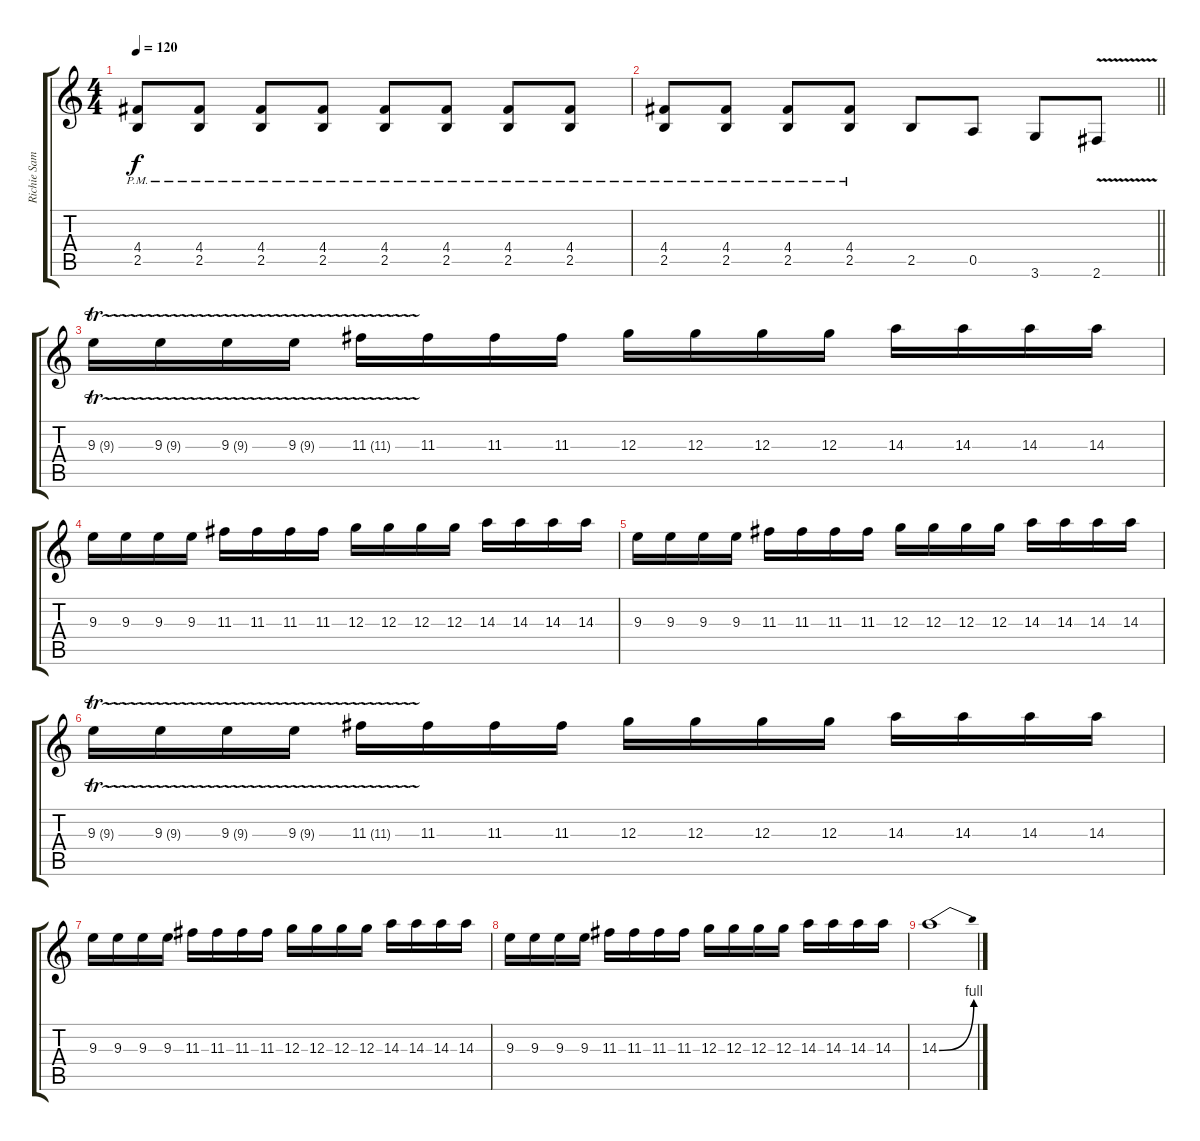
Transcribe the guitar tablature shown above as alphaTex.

\track ("Richie Sambora (Lead Guitar)" "Richie Sam") {instrument overdrivenguitar}
\staff {score tabs}
\tuning (E4 B3 G3 D3 A2 E2) {hide}
\ts (4 4)
\tempo 120
\clef g2
\ks c
(4.4{pm} 2.5{pm}).8{dy f} (4.4{pm} 2.5{pm}).8 (4.4{pm} 2.5{pm}).8 (4.4{pm} 2.5{pm}).8 (4.4{pm} 2.5{pm}).8 (4.4{pm} 2.5{pm}).8 (4.4{pm} 2.5{pm}).8 (4.4{pm} 2.5{pm}).8 |
\barLineRight lightlight
(4.4{pm} 2.5{pm}).8 (4.4{pm} 2.5{pm}).8 (4.4{pm} 2.5{pm}).8 (4.4{pm} 2.5{pm}).8 2.5.8 0.5.8 3.6.8 2.6{v}.8 |
9.3{tr (9 32)}.16{volume 12 instrument overdrivenguitar} 9.3{tr (9 32)}.16 9.3{tr (9 32)}.16 9.3{tr (9 32)}.16 11.3{tr (11 32)}.16 11.3.16 11.3.16 11.3.16 12.3.16 12.3.16 12.3.16 12.3.16 14.3.16 14.3.16 14.3.16 14.3.16 |
9.3.16{volume 9} 9.3.16 9.3.16 9.3.16 11.3.16 11.3.16 11.3.16 11.3.16 12.3.16 12.3.16 12.3.16 12.3.16 14.3.16 14.3.16 14.3.16 14.3.16 |
9.3.16{volume 7} 9.3.16 9.3.16 9.3.16 11.3.16 11.3.16 11.3.16 11.3.16 12.3.16 12.3.16 12.3.16 12.3.16 14.3.16 14.3.16 14.3.16 14.3.16 |
9.3{tr (9 32)}.16{volume 3 instrument overdrivenguitar} 9.3{tr (9 32)}.16 9.3{tr (9 32)}.16 9.3{tr (9 32)}.16 11.3{tr (11 32)}.16 11.3.16 11.3.16 11.3.16 12.3.16 12.3.16 12.3.16 12.3.16 14.3.16 14.3.16 14.3.16 14.3.16 |
9.3.16{volume 1} 9.3.16 9.3.16 9.3.16 11.3.16 11.3.16 11.3.16 11.3.16 12.3.16 12.3.16 12.3.16 12.3.16 14.3.16 14.3.16 14.3.16 14.3.16 |
9.3.16 9.3.16 9.3.16 9.3.16 11.3.16 11.3.16 11.3.16 11.3.16 12.3.16 12.3.16 12.3.16 12.3.16 14.3.16 14.3.16 14.3.16 14.3.16 |
14.3{be (bend 0 0 60 4)}.1{volume 0}
